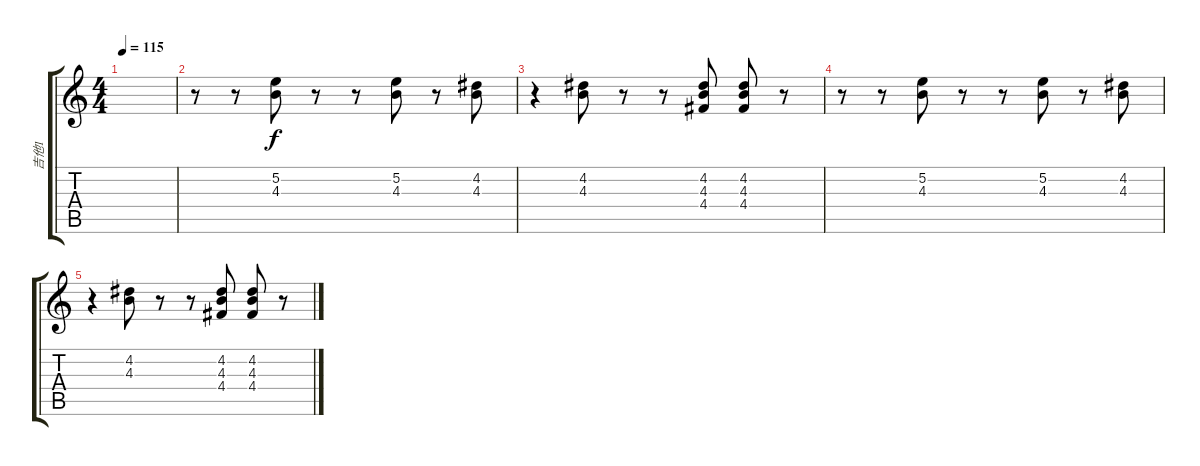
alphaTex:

\track ("吉他1" "吉他1") {instrument acousticguitarnylon}
\staff {score tabs}
\tuning (E4 B3 G3 D3 A2 E2) {hide}
\ts (4 4)
\tempo 115
\clef g2
\ks c
|
r.8 r.8 (5.2 4.3).8 r.8 r.8 (5.2 4.3).8 r.8 (4.2 4.3).8 |
r.4 (4.2 4.3).8 r.8 r.8 (4.2 4.3 4.4).8 (4.2 4.3 4.4).8 r.8 |
r.8 r.8 (5.2 4.3).8 r.8 r.8 (5.2 4.3).8 r.8 (4.2 4.3).8 |
r.4 (4.2 4.3).8 r.8 r.8 (4.2 4.3 4.4).8 (4.2 4.3 4.4).8 r.8
